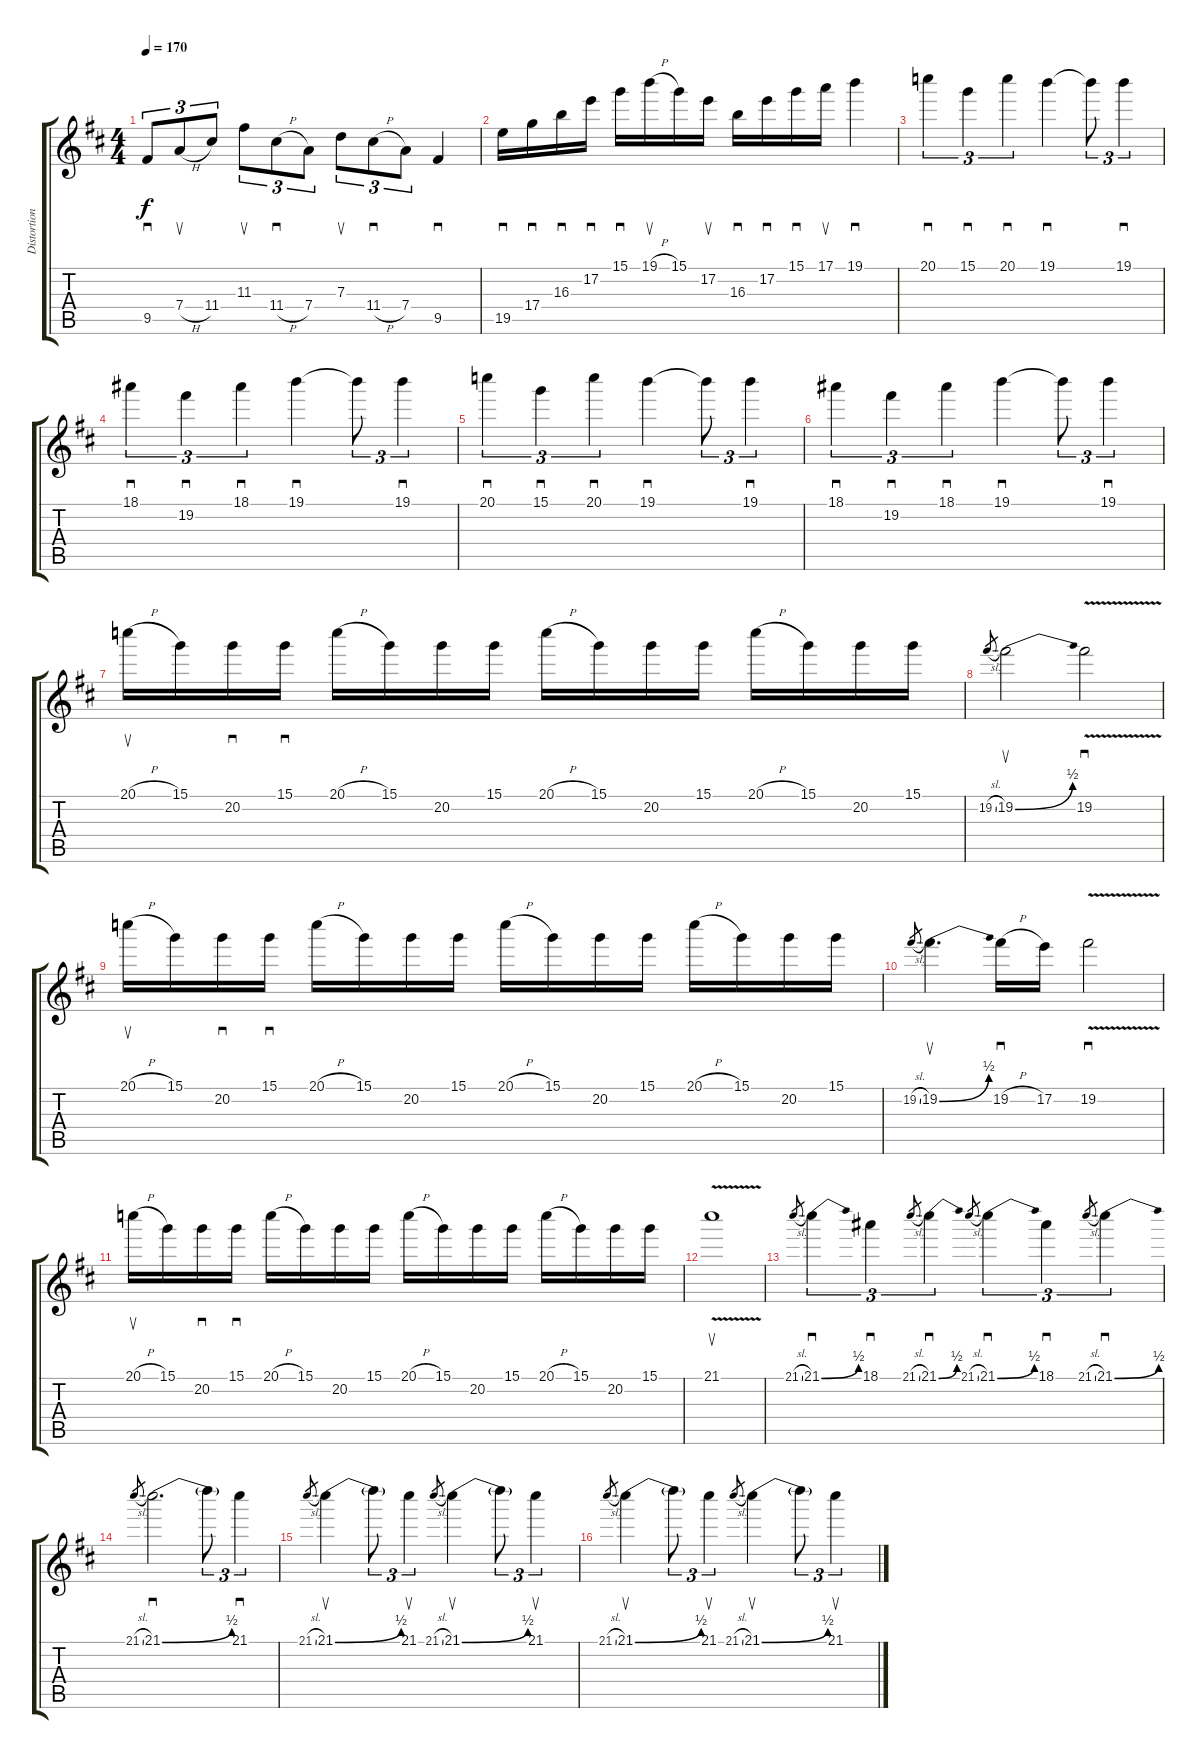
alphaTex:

\track ("Distortion Guitar" "Distortion") {instrument overdrivenguitar}
\staff {score tabs}
\tuning (E4 B3 G3 D3 A2 E2) {hide}
\ts (4 4)
\tempo 170
\clef g2
\ks bminor
9.5.8{sd tu (3 2) dy f} 7.4{h}.8{su tu (3 2)} 11.4.8{tu (3 2)} 11.3.8{su tu (3 2)} 11.4{h}.8{sd tu (3 2)} 7.4.8{tu (3 2)} 7.3.8{su tu (3 2)} 11.4{h}.8{sd tu (3 2)} 7.4.8{tu (3 2)} 9.5.4{sd} |
19.5.16{sd} 17.4.16{sd} 16.3.16{sd} 17.2.16{sd} 15.1.16{sd} 19.1{h}.16{su} 15.1.16 17.2.16{su} 16.3.16{sd} 17.2.16{sd} 15.1.16{sd} 17.1.16{su} 19.1.4{sd} |
20.1.4{sd tu (3 2)} 15.1.4{sd tu (3 2)} 20.1.4{sd tu (3 2)} 19.1.4{sd} 19.1{t}.8{tu (3 2)} 19.1.4{sd tu (3 2)} |
18.1.4{sd tu (3 2)} 19.2.4{sd tu (3 2)} 18.1.4{sd tu (3 2)} 19.1.4{sd} 19.1{t}.8{tu (3 2)} 19.1.4{sd tu (3 2)} |
20.1.4{sd tu (3 2)} 15.1.4{sd tu (3 2)} 20.1.4{sd tu (3 2)} 19.1.4{sd} 19.1{t}.8{tu (3 2)} 19.1.4{sd tu (3 2)} |
18.1.4{sd tu (3 2)} 19.2.4{sd tu (3 2)} 18.1.4{sd tu (3 2)} 19.1.4{sd} 19.1{t}.8{tu (3 2)} 19.1.4{sd tu (3 2)} |
20.1{h}.16{su} 15.1.16 20.2.16{sd} 15.1.16{sd} 20.1{h}.16 15.1.16 20.2.16 15.1.16 20.1{h}.16 15.1.16 20.2.16 15.1.16 20.1{h}.16 15.1.16 20.2.16 15.1.16 |
19.2{sl}.8{gr} 19.2{be (bend 0 0 60 2)}.2{su} 19.2{v}.2{sd} |
20.1{h}.16{su} 15.1.16 20.2.16{sd} 15.1.16{sd} 20.1{h}.16 15.1.16 20.2.16 15.1.16 20.1{h}.16 15.1.16 20.2.16 15.1.16 20.1{h}.16 15.1.16 20.2.16 15.1.16 |
19.2{sl}.8{gr} 19.2{be (bend 0 0 60 2)}.4{d su} 19.2{h}.16{sd} 17.2.16 19.2{v}.2{sd} |
20.1{h}.16{su} 15.1.16 20.2.16{sd} 15.1.16{sd} 20.1{h}.16 15.1.16 20.2.16 15.1.16 20.1{h}.16 15.1.16 20.2.16 15.1.16 20.1{h}.16 15.1.16 20.2.16 15.1.16 |
21.1{v}.1{su} |
21.1{sl}.8{gr} 21.1{be (bend 0 0 60 2)}.4{sd tu (3 2)} 18.1.4{sd tu (3 2)} 21.1{sl}.8{gr} 21.1{be (bend 0 0 60 2)}.4{sd tu (3 2)} 21.1{sl}.8{gr} 21.1{be (bend 0 0 60 2)}.4{sd tu (3 2)} 18.1.4{sd tu (3 2)} 21.1{sl}.8{gr} 21.1{be (bend 0 0 60 2)}.4{sd tu (3 2)} |
21.1{sl}.8{gr} 21.1{be (bend 0 0 60 2)}.2{d sd} 21.1{t}.8{tu (3 2)} 21.1.4{sd tu (3 2)} |
21.1{sl}.8{gr} 21.1{be (bend 0 0 60 2)}.4{su} 21.1{t}.8{tu (3 2)} 21.1.4{su tu (3 2)} 21.1{sl}.8{gr} 21.1{be (bend 0 0 60 2)}.4{su} 21.1{t}.8{tu (3 2)} 21.1.4{su tu (3 2)} |
21.1{sl}.8{gr} 21.1{be (bend 0 0 60 2)}.4{su} 21.1{t}.8{tu (3 2)} 21.1.4{su tu (3 2)} 21.1{sl}.8{gr} 21.1{be (bend 0 0 60 2)}.4{su} 21.1{t}.8{tu (3 2)} 21.1.4{su tu (3 2)}
